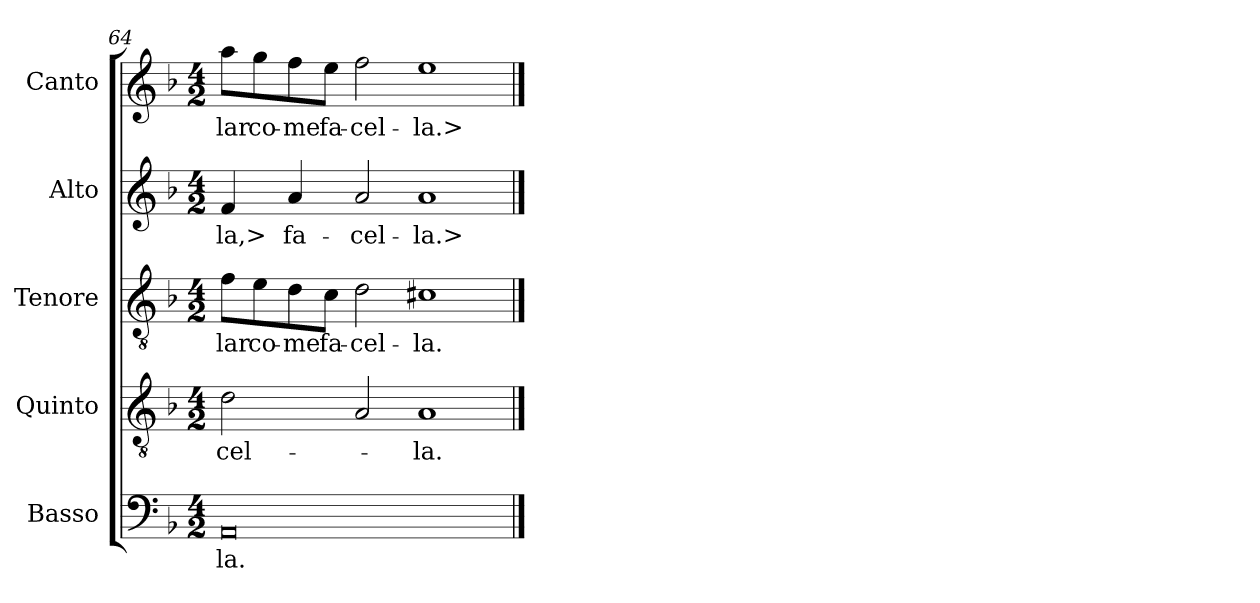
**kern	**text	**kern	**text	**kern	**text	**kern	**text	**kern	**text
*part5	*part5	*part4	*part4	*part3	*part3	*part2	*part2	*part1	*part1
*staff5	*staff5	*staff4	*staff4	*staff3	*staff3	*staff2	*staff2	*staff1	*staff1
*I"Basso	*	*I"Quinto	*	*I"Tenore	*	*I"Alto	*	*I"Canto	*
*I'B	*	*	*	*I'T	*	*I'A	*	*I'C	*
*clefF4	*	*clefGv2	*	*clefGv2	*	*clefG2	*	*clefG2	*
*k[b-]	*	*k[b-]	*	*k[b-]	*	*k[b-]	*	*k[b-]	*
*F:	*	*F:	*	*F:	*	*F:	*	*F:	*
*M4/2	*	*M4/2	*	*M4/2	*	*M4/2	*	*M4/2	*
=64	=64	=64	=64	=64	=64	=64	=64	=64	=64
0AA	-la.	2d	-cel-	8f\L	-lar	4f	-la,>	8aa\L	-lar
.	.	.	.	8e\	co-	.	.	8gg\	co-
.	.	.	.	8d\	-me	4a	fa-	8ff\	-me
.	.	.	.	8c\J	fa-	.	.	8ee\J	fa-
.	.	2A	.	2d	-cel-	2a	-cel-	2ff	-cel-
.	.	1A	-la.	1c#X	-la.	1a	-la.>	1ee	-la.>
==	==	==	==	==	==	==	==	==	==
*-	*-	*-	*-	*-	*-	*-	*-	*-	*-
